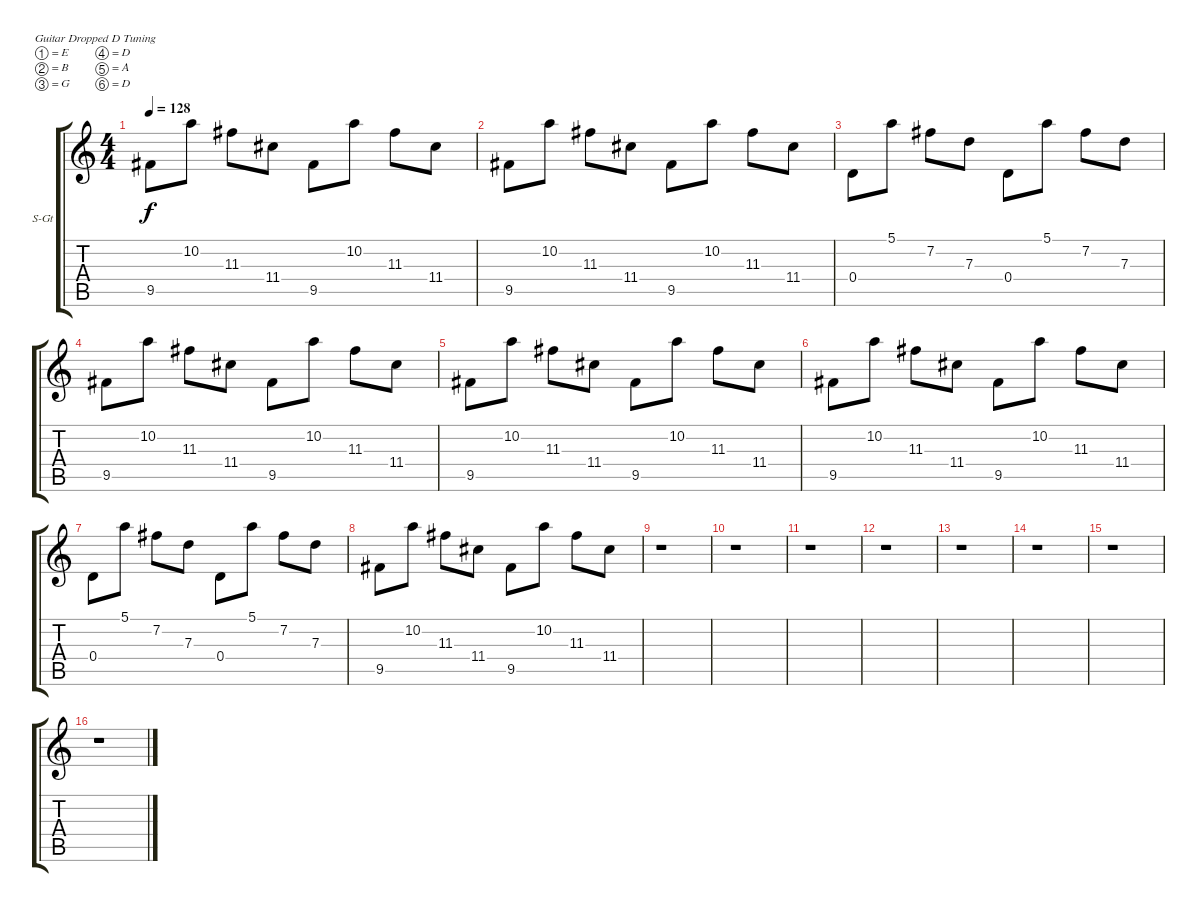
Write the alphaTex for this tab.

\bracketExtendMode groupsimilarinstruments
\firstSystemTrackNameOrientation horizontal
\otherSystemsTrackNameOrientation horizontal
\track ("Keyboard (Christian)" "S-Gt") {instrument fx1rain}
\staff {score tabs}
\tuning (E4 B3 G3 D3 A2 D2)
\displaytranspose 12
\ts (4 4)
\tempo 128
\clef g2
\ks c
9.5.8{dy f} 10.2.8 11.3.8 11.4.8 9.5.8 10.2.8 11.3.8 11.4.8 |
9.5.8 10.2.8 11.3.8 11.4.8 9.5.8 10.2.8 11.3.8 11.4.8 |
0.4.8 5.1.8 7.2.8 7.3.8 0.4.8 5.1.8 7.2.8 7.3.8 |
9.5.8 10.2.8 11.3.8 11.4.8 9.5.8 10.2.8 11.3.8 11.4.8 |
9.5.8 10.2.8 11.3.8 11.4.8 9.5.8 10.2.8 11.3.8 11.4.8 |
9.5.8 10.2.8 11.3.8 11.4.8 9.5.8 10.2.8 11.3.8 11.4.8 |
0.4.8 5.1.8 7.2.8 7.3.8 0.4.8 5.1.8 7.2.8 7.3.8 |
9.5.8 10.2.8 11.3.8 11.4.8 9.5.8 10.2.8 11.3.8 11.4.8 |
r.1 |
r.1 |
r.1 |
r.1 |
r.1 |
r.1 |
r.1 |
r.1
